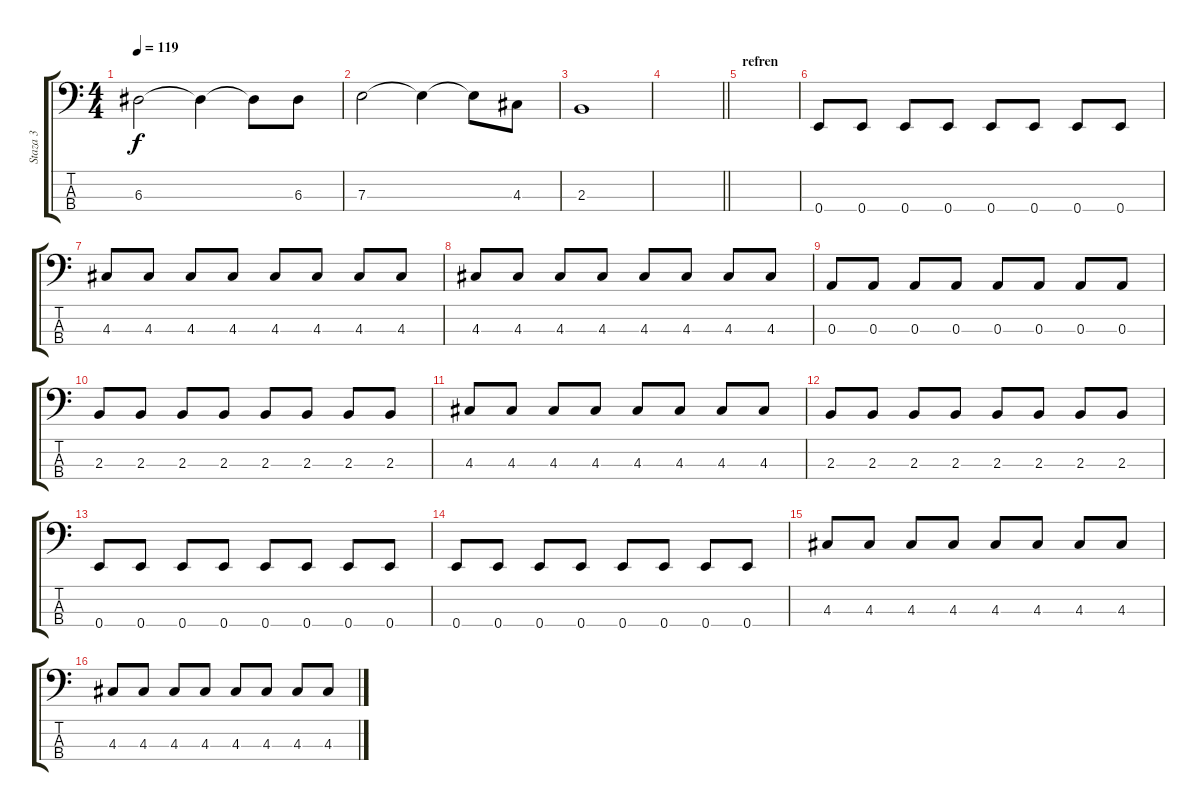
\track ("Staza 3" "Staza 3") {instrument electricbassfinger}
\staff {score tabs}
\tuning (G2 D2 A1 E1) {hide}
\ts (4 4)
\tempo 119
\clef f4
\ks c
6.3.2{dy f} 6.3{t}.4 6.3{t}.8 6.3.8 |
7.3.2 7.3{t}.4 7.3{t}.8 4.3.8 |
2.3.1 |
\barLineRight lightlight
|
\section ("" "refren")
|
0.4.8 0.4.8 0.4.8 0.4.8 0.4.8 0.4.8 0.4.8 0.4.8 |
4.3.8 4.3.8 4.3.8 4.3.8 4.3.8 4.3.8 4.3.8 4.3.8 |
4.3.8 4.3.8 4.3.8 4.3.8 4.3.8 4.3.8 4.3.8 4.3.8 |
0.3.8 0.3.8 0.3.8 0.3.8 0.3.8 0.3.8 0.3.8 0.3.8 |
2.3.8 2.3.8 2.3.8 2.3.8 2.3.8 2.3.8 2.3.8 2.3.8 |
4.3.8 4.3.8 4.3.8 4.3.8 4.3.8 4.3.8 4.3.8 4.3.8 |
2.3.8 2.3.8 2.3.8 2.3.8 2.3.8 2.3.8 2.3.8 2.3.8 |
0.4.8 0.4.8 0.4.8 0.4.8 0.4.8 0.4.8 0.4.8 0.4.8 |
0.4.8 0.4.8 0.4.8 0.4.8 0.4.8 0.4.8 0.4.8 0.4.8 |
4.3.8 4.3.8 4.3.8 4.3.8 4.3.8 4.3.8 4.3.8 4.3.8 |
4.3.8 4.3.8 4.3.8 4.3.8 4.3.8 4.3.8 4.3.8 4.3.8
